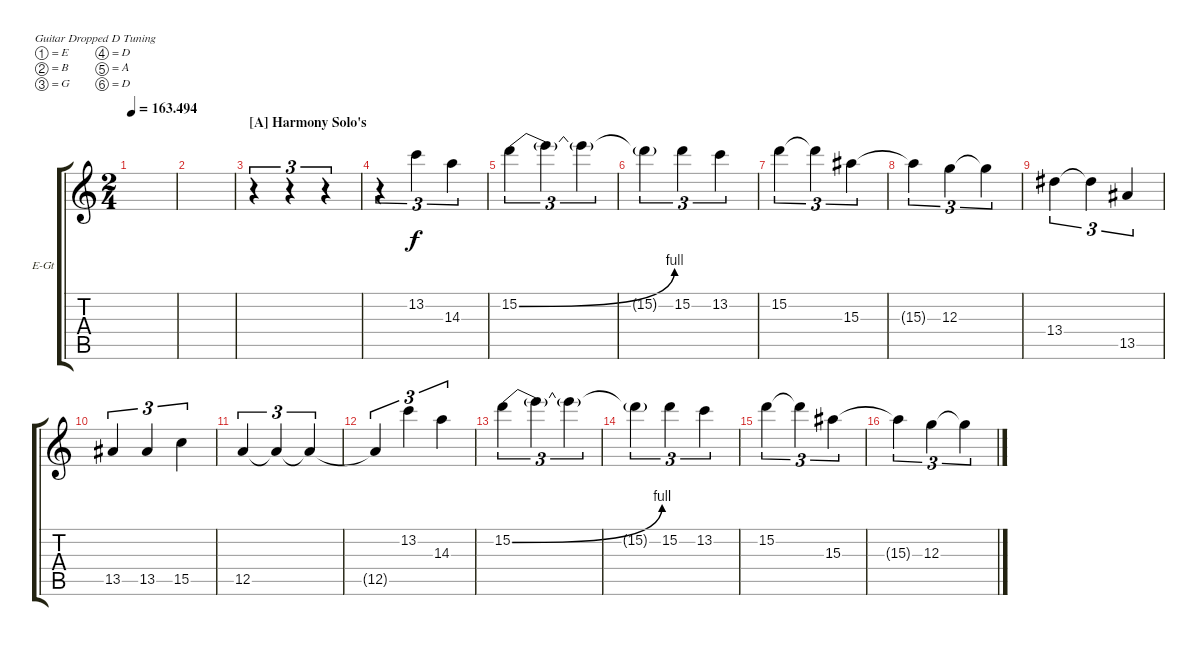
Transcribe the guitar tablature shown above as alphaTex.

\defaultSystemsLayout 4
\bracketExtendMode groupsimilarinstruments
\firstSystemTrackNameOrientation horizontal
\otherSystemsTrackNameOrientation horizontal
\track ("Lead Harmony 1" "E-Gt") {instrument distortionguitar}
\staff {score tabs}
\tuning (E4 B3 G3 D3 A2 D2)
\ts (2 4)
\tempo
163.494
\accidentals auto
\clef g2
\ottava regular
\simile none
\scale
0.333333
\ks c
|
\scale
0.333333 |
\section ("A" "Harmony Solo's")
\scale
0.333333 r.4{tu (3 2)} r.4{tu (3 2)} r.4{tu (3 2)} |
\scale
0.333333 r.4{tu (3 2)} 13.2.4{tu (3 2)} 14.3.4{tu (3 2)} |
\scale
0.333333 15.2{be (bend 0 0 30.599999999999998 4)}.4{tu (3 2)} 15.2{t}.4{tu (3 2)} 15.2{t}.4{tu (3 2)} |
\scale
0.333333 15.2{t}.4{tu (3 2)} 15.2.4{tu (3 2)} 13.2.4{tu (3 2)} |
\scale
0.333333 15.2.4{tu (3 2)} 15.2{t}.4{tu (3 2)} 15.3.4{tu (3 2)} |
\scale
0.333333 15.3{t}.4{tu (3 2)} 12.3.4{tu (3 2)} 12.3{t}.4{tu (3 2)} |
\scale
0.333333 13.4.4{tu (3 2)} 13.4{t}.4{tu (3 2)} 13.5.4{tu (3 2)} |
\scale
0.333333 13.5.4{tu (3 2)} 13.5.4{tu (3 2)} 15.5.4{tu (3 2)} |
\scale
0.333333 12.5.4{tu (3 2)} 12.5{t}.4{tu (3 2)} 12.5{t}.4{tu (3 2)} |
\scale
0.333333 12.5{t}.4{tu (3 2)} 13.2.4{tu (3 2)} 14.3.4{tu (3 2)} |
\scale
0.333333 15.2{be (bend 0 0 30.599999999999998 4)}.4{tu (3 2)} 15.2{t}.4{tu (3 2)} 15.2{t}.4{tu (3 2)} |
\scale
0.333333 15.2{t}.4{tu (3 2)} 15.2.4{tu (3 2)} 13.2.4{tu (3 2)} |
\scale
0.333333 15.2.4{tu (3 2)} 15.2{t}.4{tu (3 2)} 15.3.4{tu (3 2)} |
\scale
0.333333 15.3{t}.4{tu (3 2)} 12.3.4{tu (3 2)} 12.3{t}.4{tu (3 2)}
